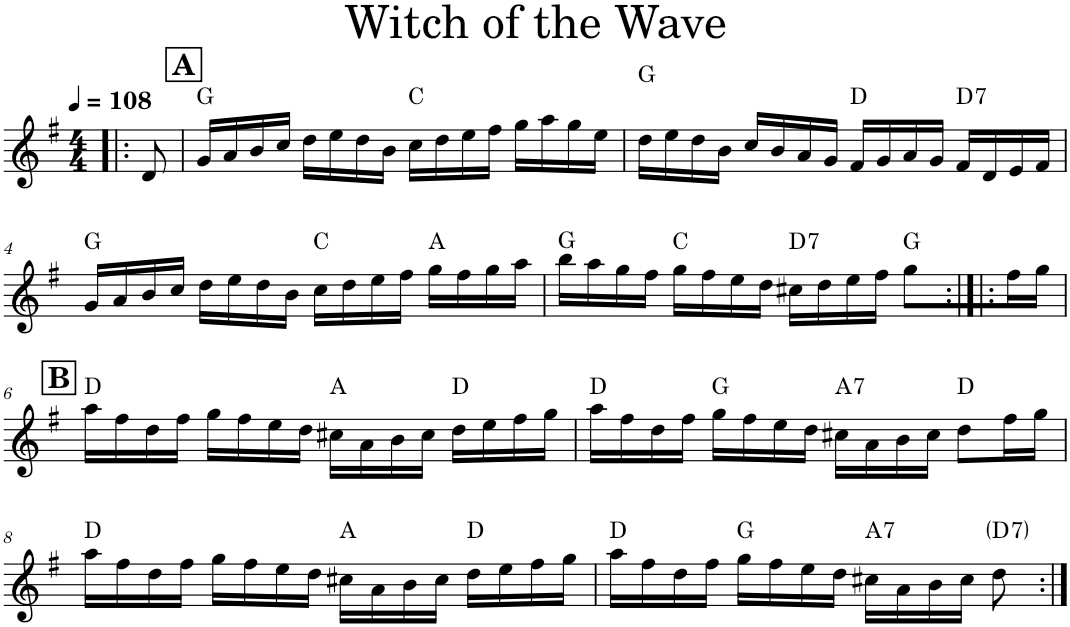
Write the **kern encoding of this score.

**kern	**harte
*part1	*part1
*staff1	*
*I"Piano	*
*I'Pno.	*
*clefG2	*
*k[f#]	*
*M4/4	*
*MM108	*
=1!|:	=1!|:
8d/	.
!!LO:REH:place=s1:a:B:cj:fs=14:t=A
=2	=2
16g/LL	G:maj
16a/	.
16b/	.
16cc/JJ	.
16dd\LL	.
16ee\	.
16dd\	.
16b\JJ	.
16cc\LL	C:maj
16dd\	.
16ee\	.
16ff#\JJ	.
16gg\LL	.
16aa\	.
16gg\	.
16ee\JJ	.
=3	=3
!	!LO:H:n=1:kt=N.C.
16dd\LL	N G:maj
16ee\	.
16dd\	.
16b\JJ	.
16cc/LL	.
16b/	.
16a/	.
16g/JJ	.
16f#/LL	D:maj
16g/	.
16a/	.
16g/JJ	.
!	!LO:H:kt=7
16f#/LL	D:7
16d/	.
16e/	.
16f#/JJ	.
!!LO:LB:g=z
=4	=4
16g/LL	G:maj
16a/	.
16b/	.
16cc/JJ	.
16dd\LL	.
16ee\	.
16dd\	.
16b\JJ	.
16cc\LL	C:maj
16dd\	.
16ee\	.
16ff#\JJ	.
16gg\LL	A:maj
16ff#\	.
16gg\	.
16aa\JJ	.
=5	=5
16bb\LL	G:maj
16aa\	.
16gg\	.
16ff#\JJ	.
16gg\LL	C:maj
16ff#\	.
16ee\	.
16dd\JJ	.
!	!LO:H:kt=7
16cc#X\LL	D:7
16dd\	.
16ee\	.
16ff#\JJ	.
8gg\L	G:maj
16ff#\L	.
16gg\JJ	.
!!LO:LB:g=z
!!LO:REH:place=s1:a:B:cj:fs=14:t=B
=6	=6
16aa\LL	D:maj
16ff#\	.
16dd\	.
16ff#\JJ	.
16gg\LL	.
16ff#\	.
16ee\	.
16dd\JJ	.
16cc#X\LL	A:maj
16a\	.
16b\	.
16cc#\JJ	.
16dd\LL	D:maj
16ee\	.
16ff#\	.
16gg\JJ	.
=7	=7
16aa\LL	D:maj
16ff#\	.
16dd\	.
16ff#\JJ	.
16gg\LL	G:maj
16ff#\	.
16ee\	.
16dd\JJ	.
!	!LO:H:kt=7
16cc#X\LL	A:7
16a\	.
16b\	.
16cc#\JJ	.
8dd\L	D:maj
16ff#\L	.
16gg\JJ	.
!!LO:LB:g=z
=8	=8
16aa\LL	D:maj
16ff#\	.
16dd\	.
16ff#\JJ	.
16gg\LL	.
16ff#\	.
16ee\	.
16dd\JJ	.
16cc#X\LL	A:maj
16a\	.
16b\	.
16cc#\JJ	.
16dd\LL	D:maj
16ee\	.
16ff#\	.
16gg\JJ	.
=9	=9
16aa\LL	D:maj
16ff#\	.
16dd\	.
16ff#\JJ	.
16gg\LL	G:maj
16ff#\	.
16ee\	.
16dd\JJ	.
!	!LO:H:kt=7
16cc#X\LL	A:7
16a\	.
16b\	.
16cc#\JJ	.
!	!LO:H:kt=7
8dd\	D:7
=:|!	=:|!
*-	*-
